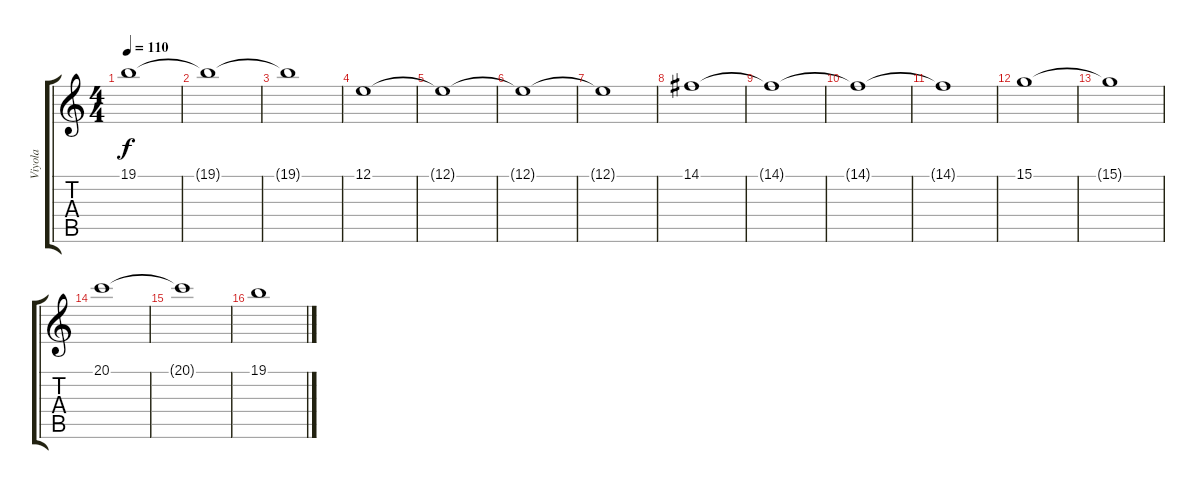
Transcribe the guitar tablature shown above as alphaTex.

\track ("Viyola" "Viyola") {instrument viola}
\staff {score tabs}
\tuning (E4 B3 G3 D3 A2 E2) {hide}
\ts (4 4)
\tempo 110
\clef g2
\ks c
19.1{t}.1{dy f} |
19.1{t}.1 |
19.1{t}.1 |
12.1.1{volume 3} |
12.1{t}.1 |
12.1{t}.1 |
12.1{t}.1 |
14.1.1 |
14.1{t}.1{volume 0} |
14.1{t}.1 |
14.1{t}.1 |
15.1.1 |
15.1{t}.1 |
20.1.1 |
20.1{t}.1 |
19.1.1
